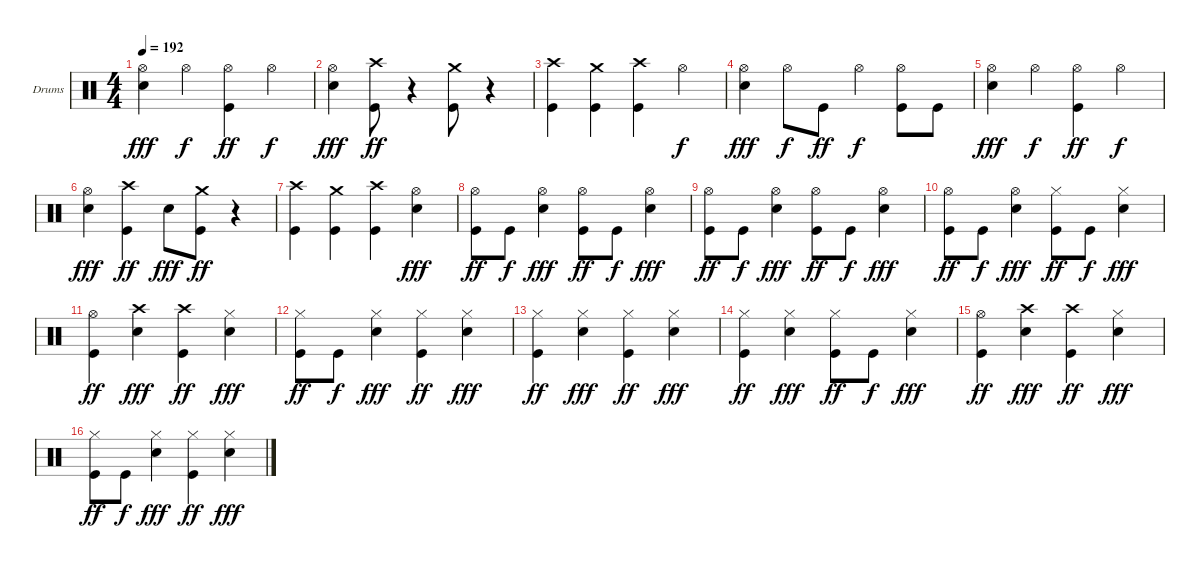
\bracketExtendMode groupsimilarinstruments
\firstSystemTrackNameOrientation horizontal
\otherSystemsTrackNameOrientation horizontal
\track ("Drumkit" "Drums") {instrument percussion}
\staff {score}
\articulation defaults
\ts (4 4)
\tempo 192
\clef neutral
\ks c
("Snare (hit) 2" "Hi-Hat (open)").4{dy fff} "Hi-Hat (open)".4{dy f} ("Kick (hit)" "Hi-Hat (open)").4{dy ff} "Hi-Hat (open)".4{dy f} |
("Snare (hit) 2" "Hi-Hat (open)").4{dy fff} ("Kick (hit)" "Crash high (hit)").8{dy ff} r.4 ("Kick (hit)" "Crash medium (hit)").8 r.4 |
("Kick (hit)" "Crash high (hit)").4 ("Kick (hit)" "Crash medium (hit)").4 ("Kick (hit)" "Crash high (hit)").4 "Hi-Hat (open)".4{dy f} |
("Snare (hit) 2" "Hi-Hat (open)").4{dy fff} "Hi-Hat (open)".8{dy f} "Kick (hit)".8{dy ff} "Hi-Hat (open)".4{dy f} ("Kick (hit)" "Hi-Hat (open)").8 "Kick (hit)".8 |
("Snare (hit) 2" "Hi-Hat (open)").4{dy fff} "Hi-Hat (open)".4{dy f} ("Kick (hit)" "Hi-Hat (open)").4{dy ff} "Hi-Hat (open)".4{dy f} |
("Snare (hit) 2" "Hi-Hat (open)").4{dy fff} ("Kick (hit)" "Crash high (hit)").4{dy ff} "Snare (hit) 2".8{dy fff} ("Kick (hit)" "Crash medium (hit)").8{dy ff} r.4 |
("Kick (hit)" "Crash high (hit)").4 ("Kick (hit)" "Crash medium (hit)").4 ("Kick (hit)" "Crash high (hit)").4 ("Snare (hit) 2" "Hi-Hat (open)").4{dy fff} |
("Kick (hit)" "Hi-Hat (open)").8{dy ff} "Kick (hit)".8{dy f} ("Snare (hit) 2" "Hi-Hat (open)").4{dy fff} ("Kick (hit)" "Hi-Hat (open)").8{dy ff} "Kick (hit)".8{dy f} ("Snare (hit) 2" "Hi-Hat (open)").4{dy fff} |
("Kick (hit)" "Hi-Hat (open)").8{dy ff} "Kick (hit)".8{dy f} ("Snare (hit) 2" "Hi-Hat (open)").4{dy fff} ("Kick (hit)" "Hi-Hat (open)").8{dy ff} "Kick (hit)".8{dy f} ("Snare (hit) 2" "Hi-Hat (open)").4{dy fff} |
("Kick (hit)" "Hi-Hat (open)").8{dy ff} "Kick (hit)".8{dy f} ("Snare (hit) 2" "Hi-Hat (open)").4{dy fff} ("Kick (hit)" "Hi-Hat (closed)").8{dy ff} "Kick (hit)".8{dy f} ("Snare (hit) 2" "Hi-Hat (closed)").4{dy fff} |
("Kick (hit)" "Hi-Hat (open)").4{dy ff} ("Snare (hit) 2" "Crash high (hit)").4{dy fff} ("Kick (hit)" "Crash high (hit)").4{dy ff} ("Snare (hit) 2" "Hi-Hat (closed)").4{dy fff} |
("Kick (hit)" "Hi-Hat (closed)").8{dy ff} "Kick (hit)".8{dy f} ("Snare (hit) 2" "Hi-Hat (closed)").4{dy fff} ("Kick (hit)" "Hi-Hat (closed)").4{dy ff} ("Snare (hit) 2" "Hi-Hat (closed)").4{dy fff} |
("Kick (hit)" "Hi-Hat (closed)").4{dy ff} ("Snare (hit) 2" "Hi-Hat (closed)").4{dy fff} ("Kick (hit)" "Hi-Hat (closed)").4{dy ff} ("Snare (hit) 2" "Hi-Hat (closed)").4{dy fff} |
("Kick (hit)" "Hi-Hat (closed)").4{dy ff} ("Snare (hit) 2" "Hi-Hat (closed)").4{dy fff} ("Kick (hit)" "Hi-Hat (closed)").8{dy ff} "Kick (hit)".8{dy f} ("Snare (hit) 2" "Hi-Hat (closed)").4{dy fff} |
("Kick (hit)" "Hi-Hat (open)").4{dy ff} ("Snare (hit) 2" "Crash high (hit)").4{dy fff} ("Kick (hit)" "Crash high (hit)").4{dy ff} ("Snare (hit) 2" "Hi-Hat (closed)").4{dy fff} |
("Kick (hit)" "Hi-Hat (closed)").8{dy ff} "Kick (hit)".8{dy f} ("Snare (hit) 2" "Hi-Hat (closed)").4{dy fff} ("Kick (hit)" "Hi-Hat (closed)").4{dy ff} ("Snare (hit) 2" "Hi-Hat (closed)").4{dy fff}
